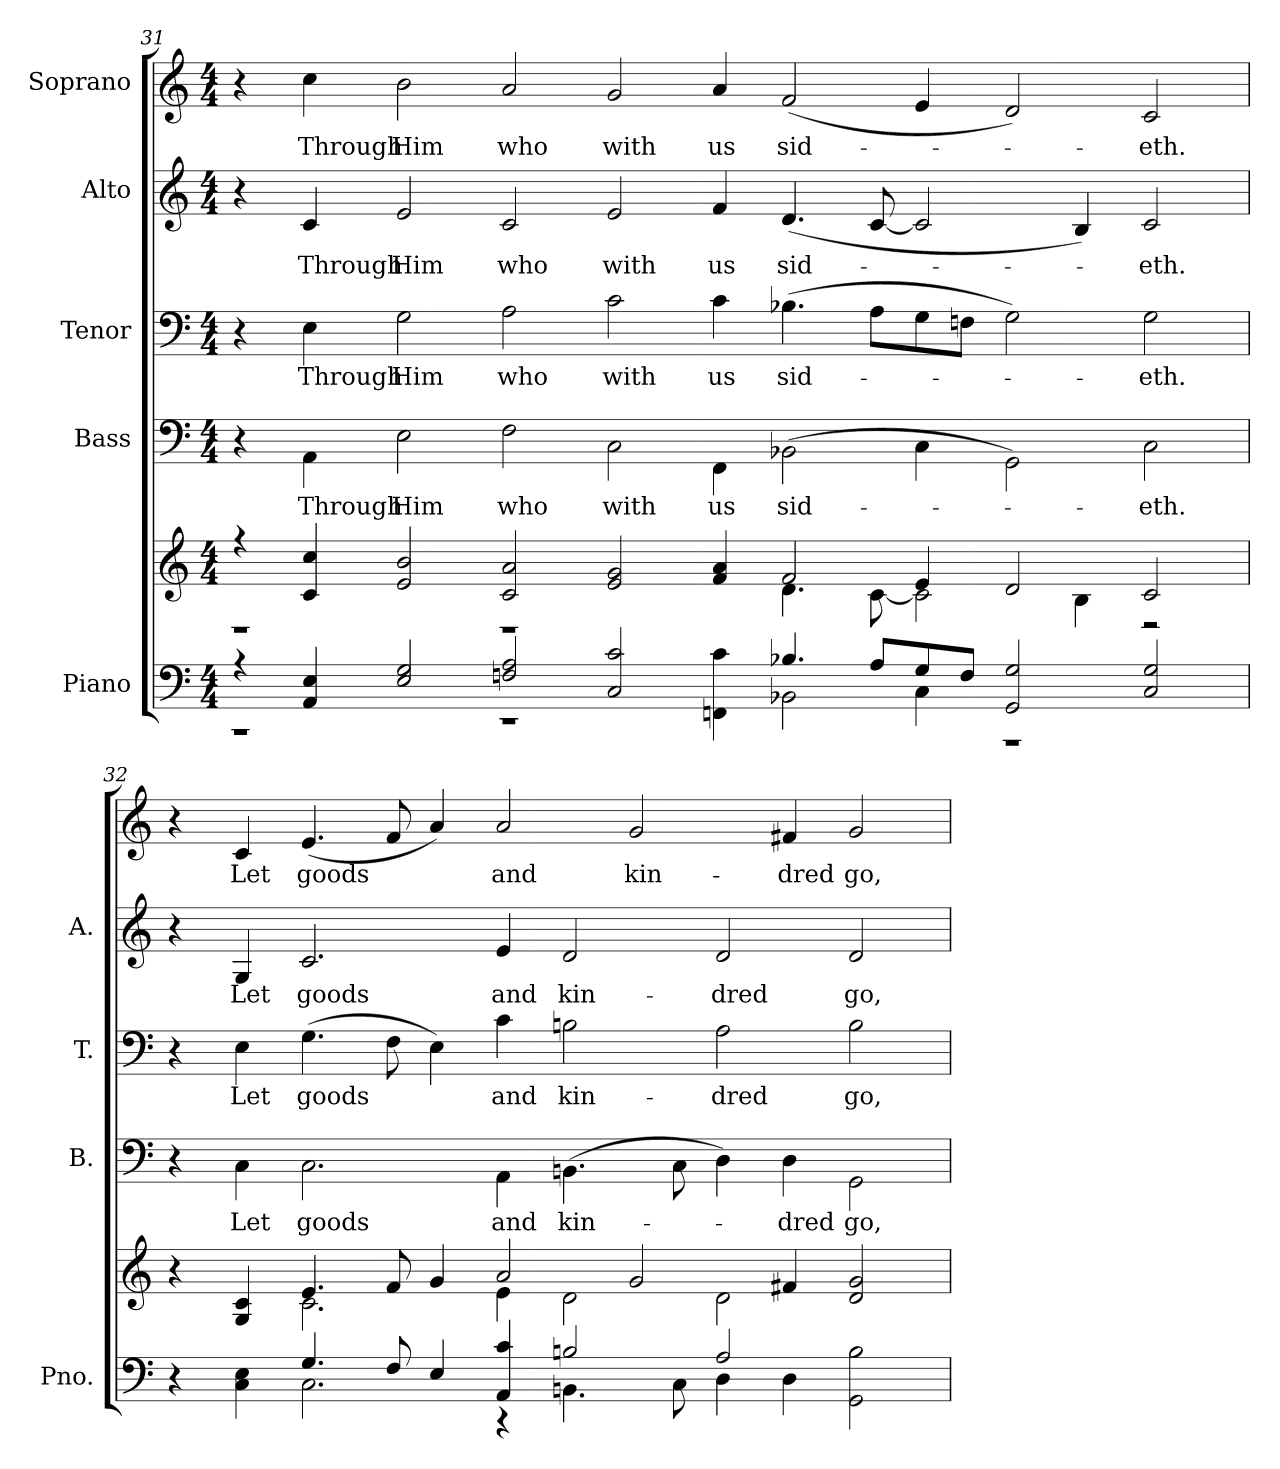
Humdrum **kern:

**kern	**kern	**kern	**text	**kern	**text	**kern	**text	**kern	**text
*part5	*part5	*part4	*part4	*part3	*part3	*part2	*part2	*part1	*part1
*staff6	*staff5	*staff4	*staff4	*staff3	*staff3	*staff2	*staff2	*staff1	*staff1
*I"Piano	*	*I"Bass	*	*I"Tenor	*	*I"Alto	*	*I"Soprano	*
*I'Pno.	*	*I'B.	*	*I'T.	*	*I'A.	*	*	*
!!LO:PB:g=z
*clefF4	*clefG2	*clefF4	*	*clefF4	*	*clefG2	*	*clefG2	*
*k[]	*k[]	*k[]	*	*k[]	*	*k[]	*	*k[]	*
*C:	*C:	*C:	*	*C:	*	*C:	*	*C:	*
*M4/4	*M4/4	*M4/4	*	*M4/4	*	*M4/4	*	*M4/4	*
=31	=31	=31	=31	=31	=31	=31	=31	=31	=31
*^	*^	*	*	*	*	*	*	*	*
4r	1r	4r	1r	4r	.	4r	.	4r	.	4r	.
!	!	!	!	!	!LO:LY:b:color=#000000	!	!	!	!	!	!
!	!	!	!	!	!	!	!LO:LY:b:color=#000000	!	!	!	!
!	!	!	!	!	!	!	!	!	!LO:LY:b:color=#000000	!	!
!	!	!	!	!	!	!	!	!	!	!	!LO:LY:b:color=#000000
4AAi/ 4Ei	.	4ci/ 4cci	.	4AAi\	Through	4Ei\	Through	4ci/	Through	4cci\	Through
!	!	!	!	!	!LO:LY:b:color=#000000	!	!	!	!	!	!
!	!	!	!	!	!	!	!LO:LY:b:color=#000000	!	!	!	!
!	!	!	!	!	!	!	!	!	!LO:LY:b:color=#000000	!	!
!	!	!	!	!	!	!	!	!	!	!	!LO:LY:b:color=#000000
2Ei/ 2Gi	.	2ei/ 2bi	.	2Ei\	Him	2Gi\	Him	2ei/	Him	2bi\	Him
!	!	!	!	!	!LO:LY:b:color=#000000	!	!	!	!	!	!
!	!	!	!	!	!	!	!LO:LY:b:color=#000000	!	!	!	!
!	!	!	!	!	!	!	!	!	!LO:LY:b:color=#000000	!	!
!	!	!	!	!	!	!	!	!	!	!	!LO:LY:b:color=#000000
2Fni/ 2Ai	1r	2ci/ 2ai	1r	2Fi\	who	2Ai\	who	2ci/	who	2ai/	who
!	!	!	!	!	!LO:LY:b:color=#000000	!	!	!	!	!	!
!	!	!	!	!	!	!	!LO:LY:b:color=#000000	!	!	!	!
!	!	!	!	!	!	!	!	!	!LO:LY:b:color=#000000	!	!
!	!	!	!	!	!	!	!	!	!	!	!LO:LY:b:color=#000000
2Ci/ 2ci	.	2ei/ 2gi	.	2Ci\	with	2ci\	with	2ei/	with	2gi/	with
!	!	!	!	!	!LO:LY:b:color=#000000	!	!	!	!	!	!
!	!	!	!	!	!	!	!LO:LY:b:color=#000000	!	!	!	!
!	!	!	!	!	!	!	!	!	!LO:LY:b:color=#000000	!	!
!	!	!	!	!	!	!	!	!	!	!	!LO:LY:b:color=#000000
4FFni\ 4ci	4ryy	4fi/ 4ai	4ryy	4FFi\	us	4ci\	us	4fi/	us	4ai/	us
!	!	!	!	!	!LO:LY:b:color=#000000	!	!	!	!	!	!
!	!	!	!	!	!	!	!LO:LY:b:color=#000000	!	!	!	!
!	!	!	!	!	!	!	!	!	!LO:LY:b:color=#000000	!	!
!	!	!	!	!	!	!	!	!	!	!	!LO:LY:b:color=#000000
4.B-Xi/	2BB-Xi\	2fi/	4.di\	(2BB-Xi\	sid-	(4.B-Xi\	sid-	(4.di/	sid-	(2fi/	sid-
8Ai/L	.	.	[<8ci\	.	.	8Ai\L	.	[<8ci/	.	.	.
8Gi/	4Ci\	4ei/	2ci\]	4Ci\	.	8Gi\	.	2ci/]	.	4ei/	.
8Fi/J	.	.	.	.	.	8Fni\J	.	.	.	.	.
2GGi/ 2Gi	1r	2di/	.	2GGi\)	.	2Gi\)	.	.	.	2di/)	.
.	.	.	4Bi\	.	.	.	.	4Bi/)	.	.	.
!	!	!	!	!	!LO:LY:b:color=#000000	!	!	!	!	!	!
!	!	!	!	!	!	!	!LO:LY:b:color=#000000	!	!	!	!
!	!	!	!	!	!	!	!	!	!LO:LY:b:color=#000000	!	!
!	!	!	!	!	!	!	!	!	!	!	!LO:LY:b:color=#000000
2Ci/ 2Gi	.	2ci/	2r	2Ci\	-eth.	2Gi\	-eth.	2ci/	-eth.	2ci/	-eth.
!!LO:PB:g=z
=32	=32	=32	=32	=32	=32	=32	=32	=32	=32	=32	=32
4r	2ryy	4r	2ryy	4r	.	4r	.	4r	.	4r	.
!	!	!	!	!	!LO:LY:b:color=#000000	!	!	!	!	!	!
!	!	!	!	!	!	!	!LO:LY:b:color=#000000	!	!	!	!
!	!	!	!	!	!	!	!	!	!LO:LY:b:color=#000000	!	!
!	!	!	!	!	!	!	!	!	!	!	!LO:LY:b:color=#000000
4Ci\ 4Ei	.	4Gi/ 4ci	.	4Ci\	Let	4Ei\	Let	4Gi/	Let	4ci/	Let
!	!	!	!	!	!LO:LY:b:color=#000000	!	!	!	!	!	!
!	!	!	!	!	!	!	!LO:LY:b:color=#000000	!	!	!	!
!	!	!	!	!	!	!	!	!	!LO:LY:b:color=#000000	!	!
!	!	!	!	!	!	!	!	!	!	!	!LO:LY:b:color=#000000
4.Gi/	2.Ci\	4.ei/	2.ci\	2.Ci\	goods	(4.Gi\	goods	2.ci/	goods	(4.ei/	goods
8Fi/	.	8fi/	.	.	.	8Fi\	.	.	.	8fi/	.
4Ei/	.	4gi/	.	.	.	4Ei\)	.	.	.	4ai/)	.
!	!	!	!	!	!LO:LY:b:color=#000000	!	!	!	!	!	!
!	!	!	!	!	!	!	!LO:LY:b:color=#000000	!	!	!	!
!	!	!	!	!	!	!	!	!	!LO:LY:b:color=#000000	!	!
!	!	!	!	!	!	!	!	!	!	!	!LO:LY:b:color=#000000
4AAi/ 4ci	4r	2ai/	4ei\	4AAi\	and	4ci\	and	4ei/	and	2ai/	and
!	!	!	!	!	!LO:LY:b:color=#000000	!	!	!	!	!	!
!	!	!	!	!	!	!	!LO:LY:b:color=#000000	!	!	!	!
!	!	!	!	!	!	!	!	!	!LO:LY:b:color=#000000	!	!
2Bni/	4.BBni\	.	2di\	(4.BBni\	kin-	2Bni\	kin-	2di/	kin-	.	.
!	!	!	!	!	!	!	!	!	!	!	!LO:LY:b:color=#000000
.	.	2gi/	.	.	.	.	.	.	.	2gi/	kin-
.	8Ci\	.	.	8Ci\	.	.	.	.	.	.	.
!	!	!	!	!	!	!	!LO:LY:b:color=#000000	!	!	!	!
!	!	!	!	!	!	!	!	!	!LO:LY:b:color=#000000	!	!
2Ai/	4Di\	.	2di\	4Di\)	.	2Ai\	-dred	2di/	-dred	.	.
!	!	!	!	!	!LO:LY:b:color=#000000	!	!	!	!	!	!
!	!	!	!	!	!	!	!	!	!	!	!LO:LY:b:color=#000000
.	4Di\	4f#Xi/	.	4Di\	-dred	.	.	.	.	4f#Xi/	-dred
!	!	!	!	!	!LO:LY:b:color=#000000	!	!	!	!	!	!
!	!	!	!	!	!	!	!LO:LY:b:color=#000000	!	!	!	!
!	!	!	!	!	!	!	!	!	!LO:LY:b:color=#000000	!	!
!	!	!	!	!	!	!	!	!	!	!	!LO:LY:b:color=#000000
2GGi\ 2Bi	2ryy	2di/ 2gi	2ryy	2GGi\	go,	2Bi\	go,	2di/	go,	2gi/	go,
*v	*v	*	*	*	*	*	*	*	*	*	*
*	*v	*v	*	*	*	*	*	*	*	*
=	=	=	=	=	=	=	=	=	=
*-	*-	*-	*-	*-	*-	*-	*-	*-	*-
